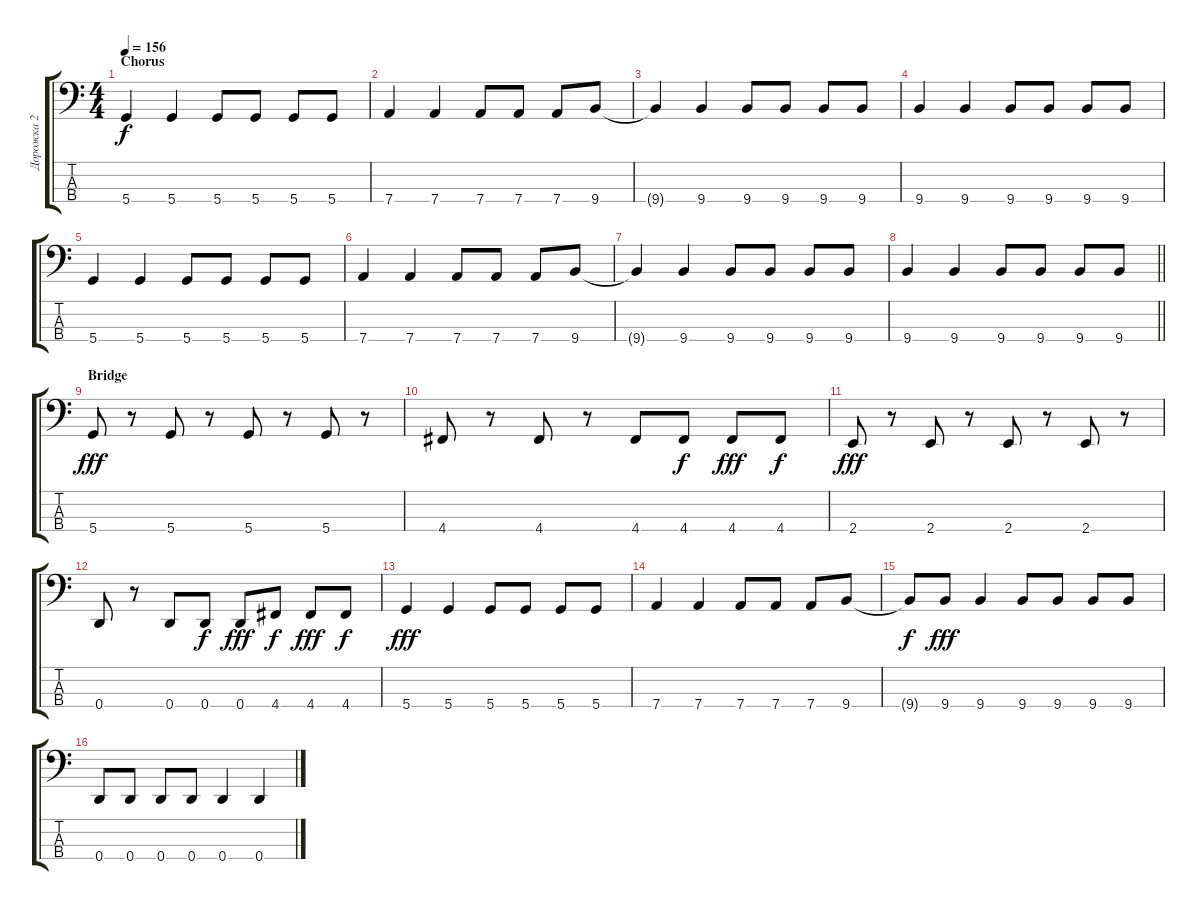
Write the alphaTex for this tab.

\track ("Дорожка 2" "Дорожка 2") {instrument electricbassfinger}
\staff {score tabs}
\tuning (G2 D2 A1 D1) {hide}
\ts (4 4)
\section ("" "Chorus")
\tempo 156
\clef f4
\ks c
5.4.4{dy f} 5.4.4 5.4.8 5.4.8 5.4.8 5.4.8 |
7.4.4 7.4.4 7.4.8 7.4.8 7.4.8 9.4.8 |
9.4{t}.4 9.4.4 9.4.8 9.4.8 9.4.8 9.4.8 |
9.4.4 9.4.4 9.4.8 9.4.8 9.4.8 9.4.8 |
5.4.4 5.4.4 5.4.8 5.4.8 5.4.8 5.4.8 |
7.4.4 7.4.4 7.4.8 7.4.8 7.4.8 9.4.8 |
9.4{t}.4 9.4.4 9.4.8 9.4.8 9.4.8 9.4.8 |
\barLineRight lightlight
9.4.4 9.4.4 9.4.8 9.4.8 9.4.8 9.4.8 |
\section ("" "Bridge")
5.4.8{dy fff} r.8 5.4.8 r.8 5.4.8 r.8 5.4.8 r.8 |
4.4.8 r.8 4.4.8 r.8 4.4.8 4.4.8{dy f} 4.4.8{dy fff} 4.4.8{dy f} |
2.4.8{dy fff} r.8 2.4.8 r.8 2.4.8 r.8 2.4.8 r.8 |
0.4.8 r.8 0.4.8 0.4.8{dy f} 0.4.8{dy fff} 4.4.8{dy f} 4.4.8{dy fff} 4.4.8{dy f} |
5.4.4{dy fff} 5.4.4 5.4.8 5.4.8 5.4.8 5.4.8 |
7.4.4 7.4.4 7.4.8 7.4.8 7.4.8 9.4.8 |
9.4{t}.8{dy f} 9.4.8{dy fff} 9.4.4 9.4.8 9.4.8 9.4.8 9.4.8 |
0.4.8 0.4.8 0.4.8 0.4.8 0.4.4 0.4.4
